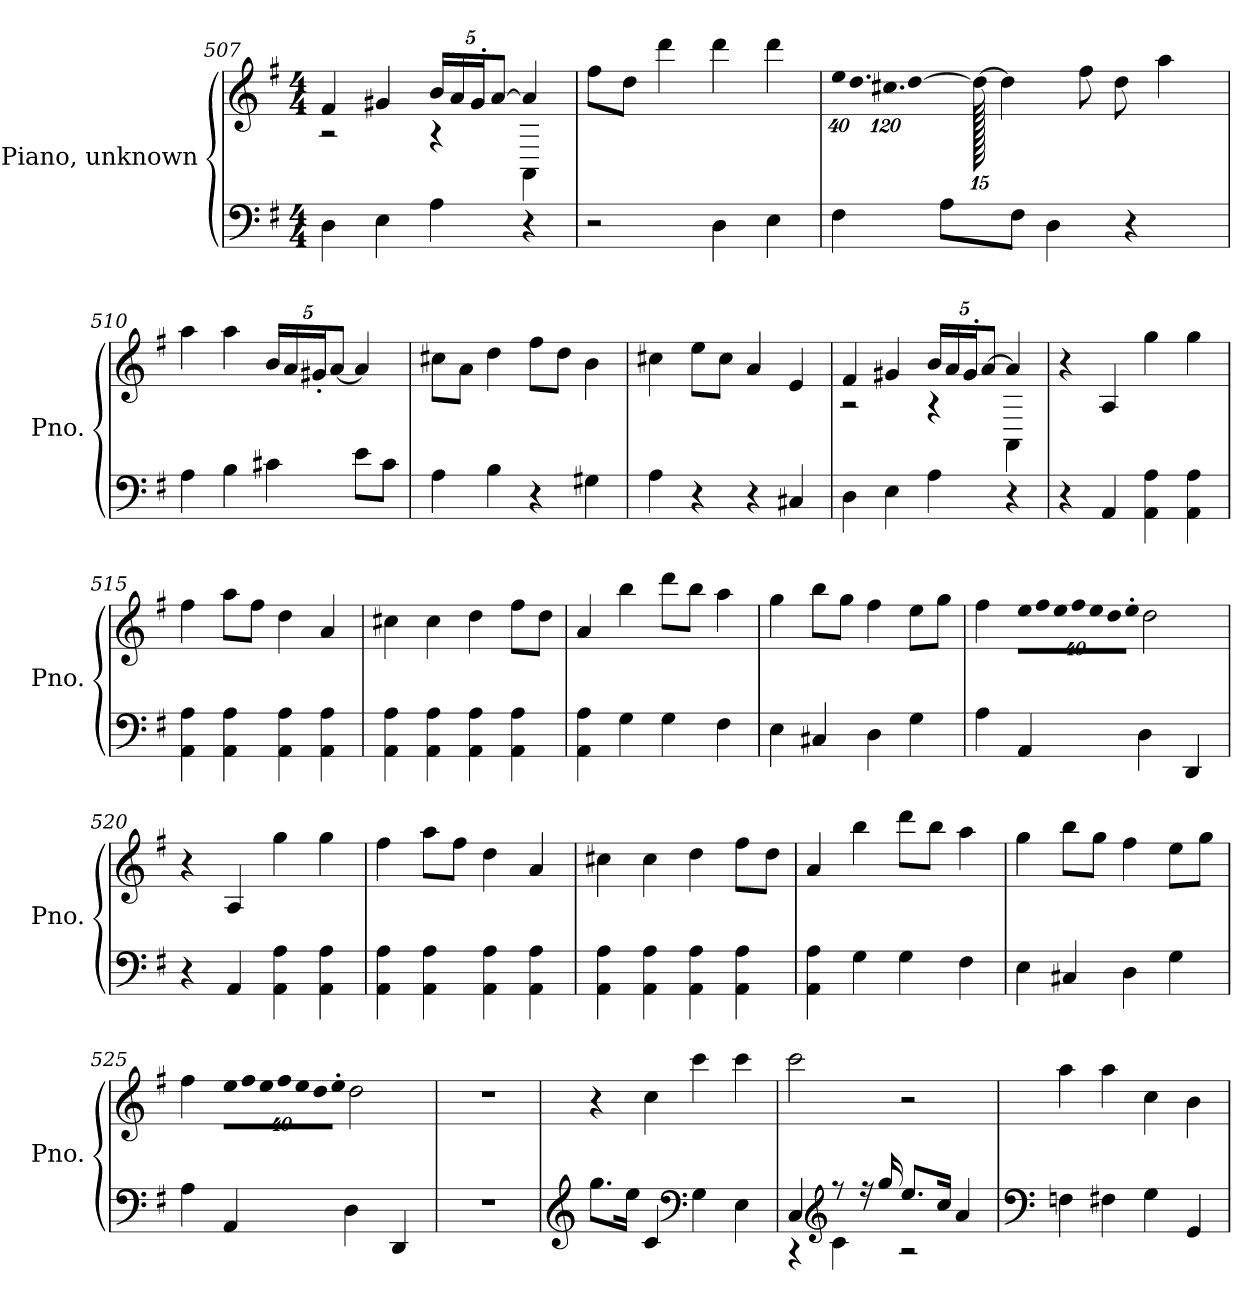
**kern	**kern
*part1	*part1
*staff2	*staff1
*I"Piano, unknown	*
*I'Pno.	*
*clefF4	*clefG2
*k[f#]	*k[f#]
*M4/4	*M4/4
=507	=507
*	*^
4D\	4f#/	2r
4E\	4g#X/	.
*	*Xbrackettup	*
4A\	20b/LL	4r
.	20a/	.
.	20g#'/J	.
.	[10a/J	.
4r	4a/]	4AA\
*	*v	*v
=508	=508
2r	8ff#\L
.	8dd\J
.	4ddd\
4D\	4ddd\
4E\	4ddd\
=509	=509
!	!LO:N:vis=32
4F#\	640%23ee\LLL
!	!LO:N:vis=32.
.	1920%103dd\
!	!LO:N:vis=32.
.	1920%103cc#X\J
.	[384%41dd\J
8A\L	1920dd\_
.	4dd\]
8F#\J	.
4D\	.
.	8ff#\L
.	8dd\J
4r	.
.	4aa\
1920ryy	.
!!LO:LB:g=z
=510	=510
4A\	4aa\
4B\	4aa\
4c#X\	20b/LL
.	20a/
.	20g#X'/J
.	[10a/J
8e\L	4a/]
8c#\J	.
=511	=511
4A\	8cc#X\L
.	8a\J
4B\	4dd\
4r	8ff#\L
.	8dd\J
4G#X\	4b\
=512	=512
4A\	4cc#X\
4r	8ee\L
.	8cc#\J
4r	4a/
4C#X/	4e/
=513	=513
*	*^
4D\	4f#/	2r
4E\	4g#X/	.
4A\	20b/LL	4r
.	20a/	.
.	20g#'/J	.
.	[10a/J	.
4r	4a/]	4AA\
*	*v	*v
=514	=514
4r	4r
4AA/	4A/
4AA\ 4A\	4gg\
4AA\ 4A\	4gg\
=515	=515
4AA\ 4A\	4ff#\
4AA\ 4A\	8aa\L
.	8ff#\J
4AA\ 4A\	4dd\
4AA\ 4A\	4a/
!!LO:LB:g=z
=516	=516
4AA\ 4A\	4cc#X\
4AA\ 4A\	4cc#\
4AA\ 4A\	4dd\
4AA\ 4A\	8ff#\L
.	8dd\J
=517	=517
4AA\ 4A\	4a/
4G\	4bb\
4G\	8ddd\L
.	8bb\J
4F#\	4aa\
=518	=518
4E\	4gg\
4C#X/	8bb\L
.	8gg\J
4D\	4ff#\
4G\	8ee\L
.	8gg\J
=519	=519
4A\	4ff#\
!	!LO:N:vis=32
4AA/	640%23ee\LLL
!	!LO:N:vis=32
.	640%23ff#\
!	!LO:N:vis=32
.	640%23ee\
!	!LO:N:vis=32
.	640%23ff#\
!	!LO:N:vis=32
.	640%23ee\
!	!LO:N:vis=32
.	640%23dd\
!	!LO:N:vis=32
.	640%23ee'\JJJ
4D\	.
.	2dd\
4DD/	.
640ryy	.
=520	=520
4r	4r
4AA/	4A/
4AA\ 4A\	4gg\
4AA\ 4A\	4gg\
=521	=521
4AA\ 4A\	4ff#\
4AA\ 4A\	8aa\L
.	8ff#\J
4AA\ 4A\	4dd\
4AA\ 4A\	4a/
!!LO:LB:g=z
=522	=522
4AA\ 4A\	4cc#X\
4AA\ 4A\	4cc#\
4AA\ 4A\	4dd\
4AA\ 4A\	8ff#\L
.	8dd\J
=523	=523
4AA\ 4A\	4a/
4G\	4bb\
4G\	8ddd\L
.	8bb\J
4F#\	4aa\
=524	=524
4E\	4gg\
4C#X/	8bb\L
.	8gg\J
4D\	4ff#\
4G\	8ee\L
.	8gg\J
=525	=525
4A\	4ff#\
!	!LO:N:vis=32
4AA/	640%23ee\LLL
!	!LO:N:vis=32
.	640%23ff#\
!	!LO:N:vis=32
.	640%23ee\
!	!LO:N:vis=32
.	640%23ff#\
!	!LO:N:vis=32
.	640%23ee\
!	!LO:N:vis=32
.	640%23dd\
!	!LO:N:vis=32
.	640%23ee'\JJJ
4D\	.
.	2dd\
4DD/	.
640ryy	.
=526	=526
1r	1r
=527	=527
*clefG2	*
8.gg\L	4r
16ee\Jk	.
4c/	4cc\
*clefF4	*
4G\	4ccc\
4E\	4ccc\
!!LO:PB:g=z
=528	=528
*^	*
4C/	4r	2ccc\
*clefG2	*	*
8r	4c\	.
16r	.	.
16gg/	.	.
8.ee/L	2r	2r
16cc/Jk	.	.
4a/	.	.
*v	*v	*
=529	=529
*clefF4	*
4Fn\	4aa\
4F#X\	4aa\
4G\	4cc\
4GG/	4b\
=	=
*-	*-
